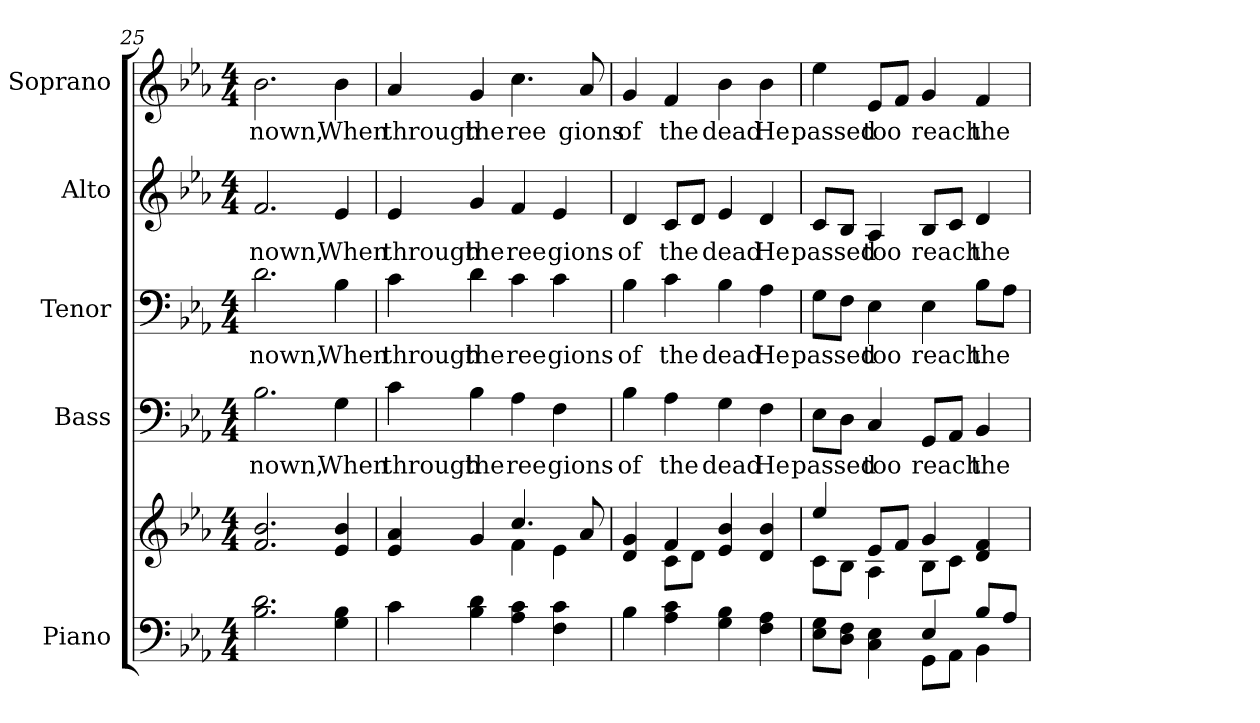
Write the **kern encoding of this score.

**kern	**kern	**kern	**text	**kern	**text	**kern	**text	**kern	**text
*part5	*part5	*part4	*part4	*part3	*part3	*part2	*part2	*part1	*part1
*staff6	*staff5	*staff4	*staff4	*staff3	*staff3	*staff2	*staff2	*staff1	*staff1
*I"Piano	*	*I"Bass	*	*I"Tenor	*	*I"Alto	*	*I"Soprano	*
*I'Pno.	*	*I'B.	*	*I'T.	*	*I'A.	*	*I'S.	*
*clefF4	*clefG2	*clefF4	*	*clefF4	*	*clefG2	*	*clefG2	*
*k[b-e-a-]	*k[b-e-a-]	*k[b-e-a-]	*	*k[b-e-a-]	*	*k[b-e-a-]	*	*k[b-e-a-]	*
*E-:	*E-:	*E-:	*	*E-:	*	*E-:	*	*E-:	*
*M4/4	*M4/4	*M4/4	*	*M4/4	*	*M4/4	*	*M4/4	*
=25	=25	=25	=25	=25	=25	=25	=25	=25	=25
!	!	!	!LO:LY:b:color=#000000	!	!	!	!	!	!
!	!	!	!	!	!LO:LY:b:color=#000000	!	!	!	!
!	!	!	!	!	!	!	!LO:LY:b:color=#000000	!	!
!	!	!	!	!	!	!	!	!	!LO:LY:b:color=#000000
2.B-i\ 2.di	2.fi/ 2.b-i	2.B-i\	nown,	2.di\	nown,	2.fi/	nown,	2.b-i\	nown,
!	!	!	!LO:LY:b:color=#000000	!	!	!	!	!	!
!	!	!	!	!	!LO:LY:b:color=#000000	!	!	!	!
!	!	!	!	!	!	!	!LO:LY:b:color=#000000	!	!
!	!	!	!	!	!	!	!	!	!LO:LY:b:color=#000000
4Gi\ 4B-i	4e-i/ 4b-i	4Gi\	When	4B-i\	When	4e-i/	When	4b-i\	When
!!LO:PB:g=z
=26	=26	=26	=26	=26	=26	=26	=26	=26	=26
*	*^	*	*	*	*	*	*	*	*
!	!	!	!	!LO:LY:b:color=#000000	!	!	!	!	!	!
!	!	!	!	!	!	!LO:LY:b:color=#000000	!	!	!	!
!	!	!	!	!	!	!	!	!LO:LY:b:color=#000000	!	!
!	!	!	!	!	!	!	!	!	!	!LO:LY:b:color=#000000
4ci\	4e-i/ 4a-i	2ryy	4ci\	through	4ci\	through	4e-i/	through	4a-i/	through
!	!	!	!	!LO:LY:b:color=#000000	!	!	!	!	!	!
!	!	!	!	!	!	!LO:LY:b:color=#000000	!	!	!	!
!	!	!	!	!	!	!	!	!LO:LY:b:color=#000000	!	!
!	!	!	!	!	!	!	!	!	!	!LO:LY:b:color=#000000
4B-i\ 4di	4gi/	.	4B-i\	the	4di\	the	4gi/	the	4gi/	the
!	!	!	!	!LO:LY:b:color=#000000	!	!	!	!	!	!
!	!	!	!	!	!	!LO:LY:b:color=#000000	!	!	!	!
!	!	!	!	!	!	!	!	!LO:LY:b:color=#000000	!	!
!	!	!	!	!	!	!	!	!	!	!LO:LY:b:color=#000000
4A-i\ 4ci	4.cci/	4fi\	4A-i\	ree	4ci\	ree	4fi/	ree	4.cci\	ree
!	!	!	!	!LO:LY:b:color=#000000	!	!	!	!	!	!
!	!	!	!	!	!	!LO:LY:b:color=#000000	!	!	!	!
!	!	!	!	!	!	!	!	!LO:LY:b:color=#000000	!	!
4Fi\ 4ci	.	4e-i\	4Fi\	gions	4ci\	gions	4e-i/	gions	.	.
!	!	!	!	!	!	!	!	!	!	!LO:LY:b:color=#000000
.	8a-i/	.	.	.	.	.	.	.	8a-i/	gions
=27	=27	=27	=27	=27	=27	=27	=27	=27	=27	=27
!	!	!	!	!LO:LY:b:color=#000000	!	!	!	!	!	!
!	!	!	!	!	!	!LO:LY:b:color=#000000	!	!	!	!
!	!	!	!	!	!	!	!	!LO:LY:b:color=#000000	!	!
!	!	!	!	!	!	!	!	!	!	!LO:LY:b:color=#000000
4B-i\	4di/ 4gi	4ryy	4B-i\	of	4B-i\	of	4di/	of	4gi/	of
!	!	!	!	!LO:LY:b:color=#000000	!	!	!	!	!	!
!	!	!	!	!	!	!LO:LY:b:color=#000000	!	!	!	!
!	!	!	!	!	!	!	!	!LO:LY:b:color=#000000	!	!
!	!	!	!	!	!	!	!	!	!	!LO:LY:b:color=#000000
4A-i\ 4ci	4fi/	8ci\L	4A-i\	the	4ci\	the	8ci/L	the	4fi/	the
.	.	8di\J	.	.	.	.	8di/J	.	.	.
!	!	!	!	!LO:LY:b:color=#000000	!	!	!	!	!	!
!	!	!	!	!	!	!LO:LY:b:color=#000000	!	!	!	!
!	!	!	!	!	!	!	!	!LO:LY:b:color=#000000	!	!
!	!	!	!	!	!	!	!	!	!	!LO:LY:b:color=#000000
4Gi\ 4B-i	4e-i/ 4b-i	2ryy	4Gi\	dead	4B-i\	dead	4e-i/	dead	4b-i\	dead
!	!	!	!	!LO:LY:b:color=#000000	!	!	!	!	!	!
!	!	!	!	!	!	!LO:LY:b:color=#000000	!	!	!	!
!	!	!	!	!	!	!	!	!LO:LY:b:color=#000000	!	!
!	!	!	!	!	!	!	!	!	!	!LO:LY:b:color=#000000
4Fi\ 4A-i	4di/ 4b-i	.	4Fi\	He	4A-i\	He	4di/	He	4b-i\	He
!!LO:PB:g=z
=28	=28	=28	=28	=28	=28	=28	=28	=28	=28	=28
*^	*	*	*	*	*	*	*	*	*	*
!	!	!	!	!	!LO:LY:b:color=#000000	!	!	!	!	!	!
!	!	!	!	!	!	!	!LO:LY:b:color=#000000	!	!	!	!
!	!	!	!	!	!	!	!	!	!LO:LY:b:color=#000000	!	!
!	!	!	!	!	!	!	!	!	!	!	!LO:LY:b:color=#000000
8E-i\ 8GiL	2ryy	4ee-i/	8ci\L	8E-i\L	passed	8Gi\L	passed	8ci/L	passed	4ee-i\	passed
8Di\ 8FiJ	.	.	8B-i\J	8Di\J	.	8Fi\J	.	8B-i/J	.	.	.
!	!	!	!	!	!LO:LY:b:color=#000000	!	!	!	!	!	!
!	!	!	!	!	!	!	!LO:LY:b:color=#000000	!	!	!	!
!	!	!	!	!	!	!	!	!	!LO:LY:b:color=#000000	!	!
!	!	!	!	!	!	!	!	!	!	!	!LO:LY:b:color=#000000
4Ci\ 4E-i	.	8e-i/L	4A-i\	4Ci/	too	4E-i\	too	4A-i/	too	8e-i/L	too
.	.	8fi/J	.	.	.	.	.	.	.	8fi/J	.
!	!	!	!	!	!LO:LY:b:color=#000000	!	!	!	!	!	!
!	!	!	!	!	!	!	!LO:LY:b:color=#000000	!	!	!	!
!	!	!	!	!	!	!	!	!	!LO:LY:b:color=#000000	!	!
!	!	!	!	!	!	!	!	!	!	!	!LO:LY:b:color=#000000
4E-i/	8GGi\L	4gi/	8B-i\L	8GGi/L	reach	4E-i\	reach	8B-i/L	reach	4gi/	reach
.	8AA-i\J	.	8ci\J	8AA-i/J	.	.	.	8ci/J	.	.	.
!	!	!	!	!	!LO:LY:b:color=#000000	!	!	!	!	!	!
!	!	!	!	!	!	!	!LO:LY:b:color=#000000	!	!	!	!
!	!	!	!	!	!	!	!	!	!LO:LY:b:color=#000000	!	!
!	!	!	!	!	!	!	!	!	!	!	!LO:LY:b:color=#000000
8B-i/L	4BB-i\	4di/ 4fi	4ryy	4BB-i/	the	8B-i\L	the	4di/	the	4fi/	the
8A-i/J	.	.	.	.	.	8A-i\J	.	.	.	.	.
*v	*v	*	*	*	*	*	*	*	*	*	*
*	*v	*v	*	*	*	*	*	*	*	*
=	=	=	=	=	=	=	=	=	=
*-	*-	*-	*-	*-	*-	*-	*-	*-	*-
